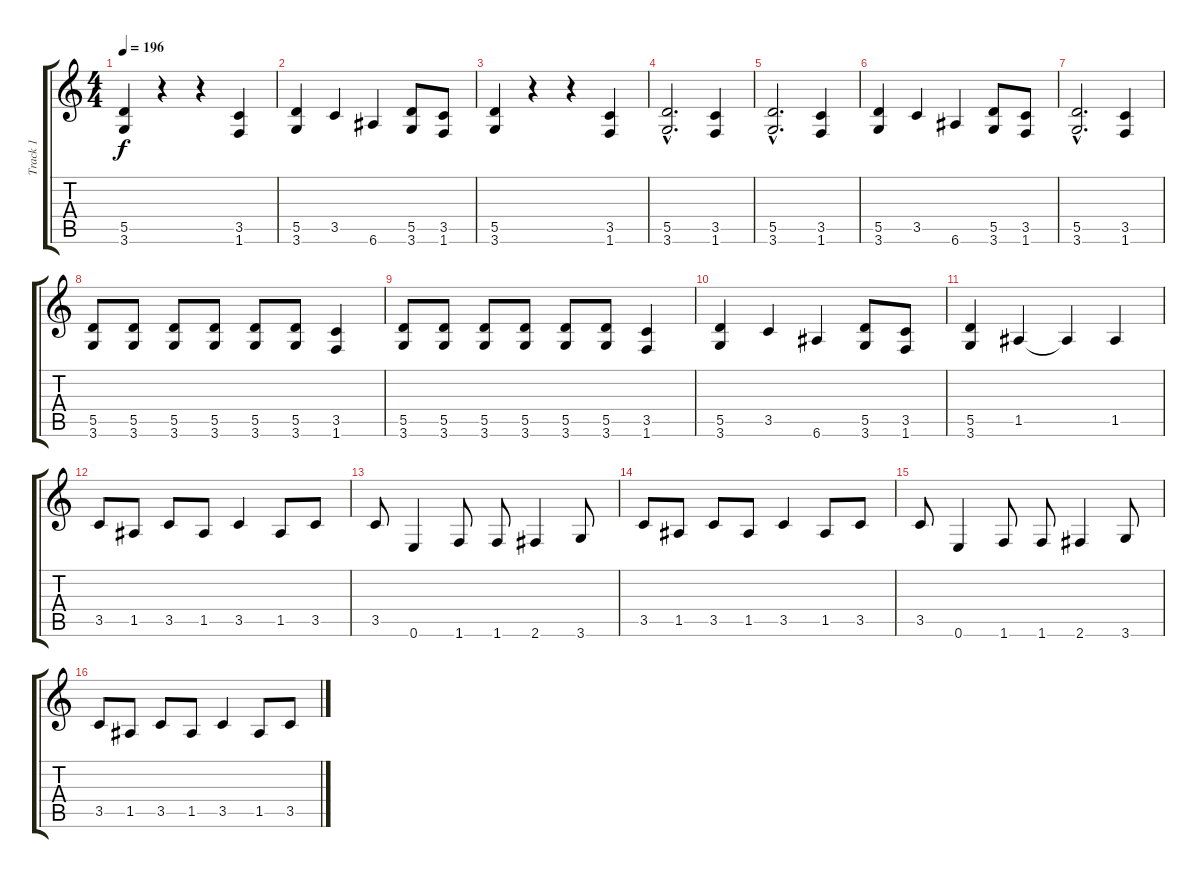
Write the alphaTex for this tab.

\track ("Track 1" "Track 1") {instrument electricguitarclean}
\staff {score tabs}
\tuning (E4 B3 G3 D3 A2 E2) {hide}
\ts (4 4)
\tempo 196
\clef g2
\ks c
(5.5 3.6).4{dy f} r.4 r.4 (3.5 1.6).4 |
(5.5 3.6).4 3.5.4 6.6.4 (5.5 3.6).8 (3.5 1.6).8 |
(5.5 3.6).4 r.4 r.4 (3.5 1.6).4 |
(5.5{hac} 3.6{hac}).2{d} (3.5 1.6).4 |
(5.5{hac} 3.6{hac}).2{d} (3.5 1.6).4 |
(5.5 3.6).4 3.5.4 6.6.4 (5.5 3.6).8 (3.5 1.6).8 |
(5.5{hac} 3.6{hac}).2{d} (3.5 1.6).4 |
(5.5 3.6).8 (5.5 3.6).8 (5.5 3.6).8 (5.5 3.6).8 (5.5 3.6).8 (5.5 3.6).8 (3.5 1.6).4 |
(5.5 3.6).8 (5.5 3.6).8 (5.5 3.6).8 (5.5 3.6).8 (5.5 3.6).8 (5.5 3.6).8 (3.5 1.6).4 |
(5.5 3.6).4 3.5.4 6.6.4 (5.5 3.6).8 (3.5 1.6).8 |
(5.5 3.6).4 1.5.4 1.5{t}.4 1.5.4 |
3.5.8 1.5.8 3.5.8 1.5.8 3.5.4 1.5.8 3.5.8 |
3.5.8 0.6.4 1.6.8 1.6.8 2.6.4 3.6.8 |
3.5.8 1.5.8 3.5.8 1.5.8 3.5.4 1.5.8 3.5.8 |
3.5.8 0.6.4 1.6.8 1.6.8 2.6.4 3.6.8 |
3.5.8 1.5.8 3.5.8 1.5.8 3.5.4 1.5.8 3.5.8
